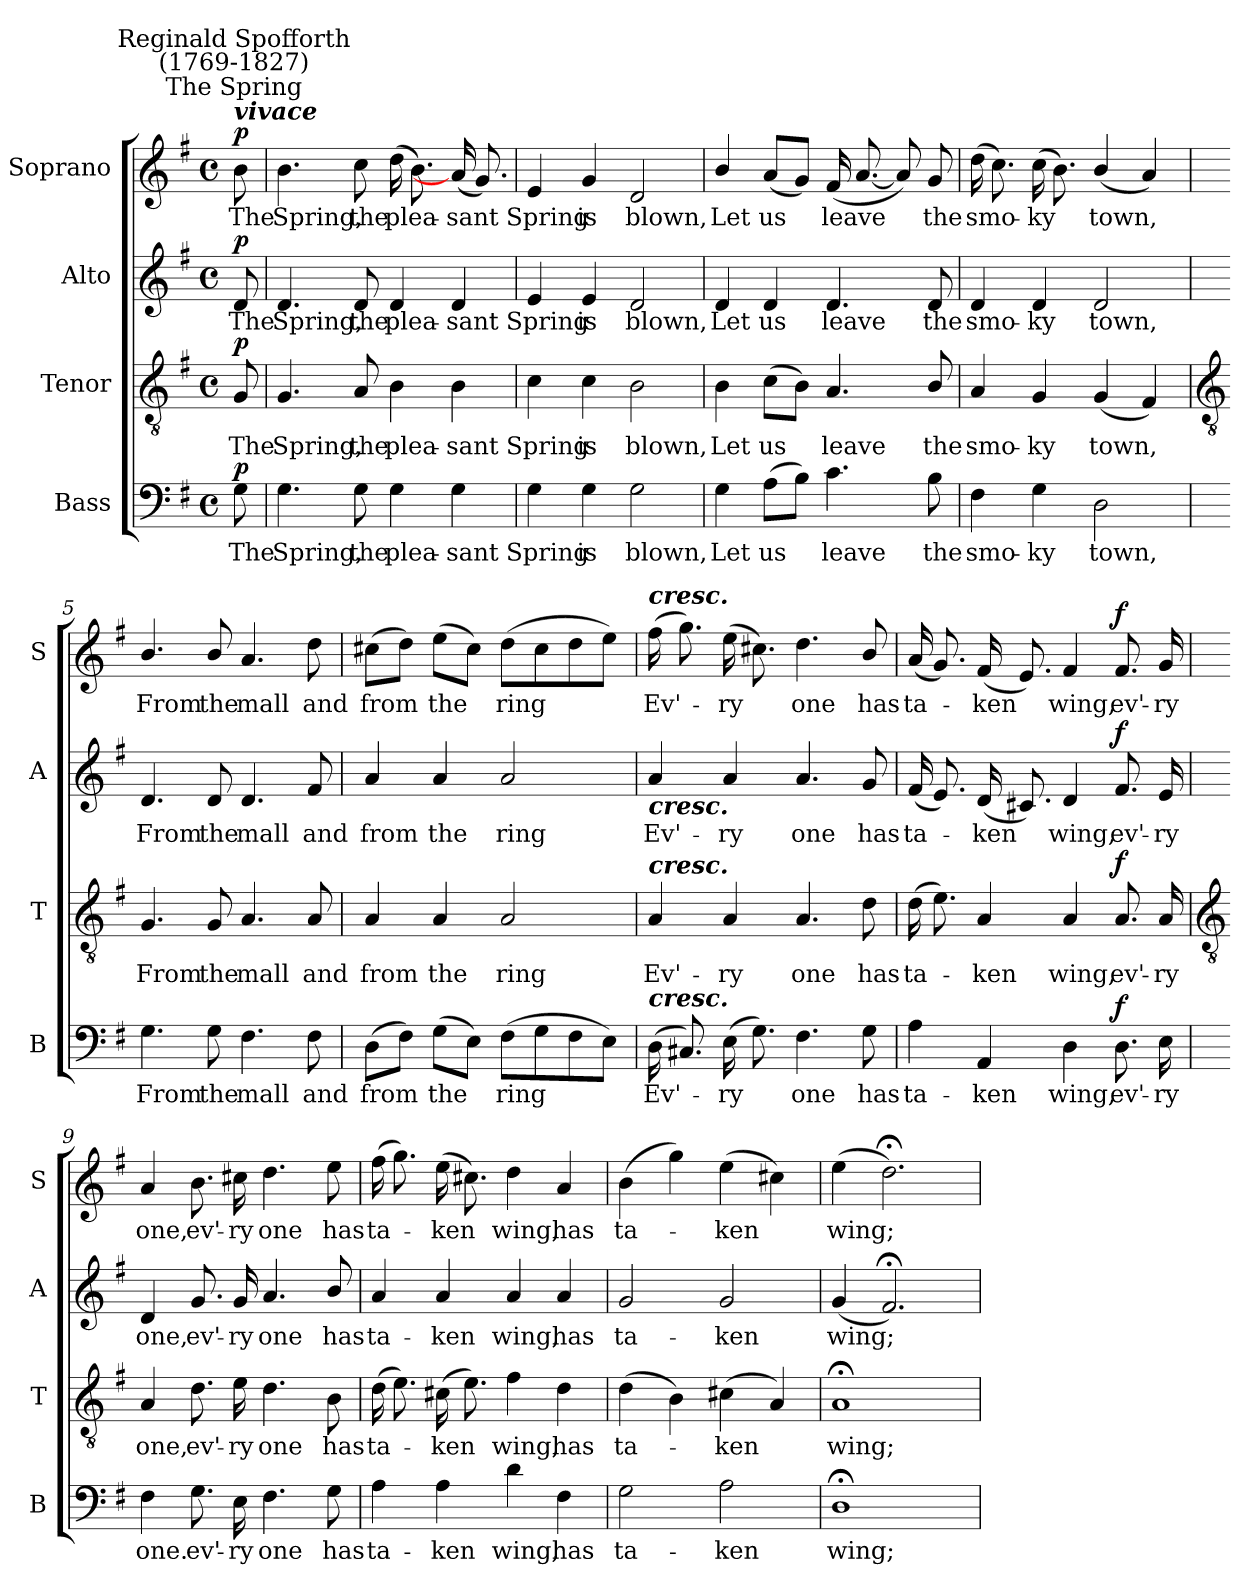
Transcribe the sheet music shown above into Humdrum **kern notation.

**kern	**text	**dynam	**kern	**text	**dynam	**kern	**text	**dynam	**kern	**text	**dynam
*part4	*part4	*part4	*part3	*part3	*part3	*part2	*part2	*part2	*part1	*part1	*part1
*staff4	*staff4	*staff4	*staff3	*staff3	*staff3	*staff2	*staff2	*staff2	*staff1	*staff1	*staff1
*I"Bass	*	*	*I"Tenor	*	*	*I"Alto	*	*	*I"Soprano	*	*
*I'B	*	*	*I'T	*	*	*I'A	*	*	*I'S	*	*
*clefF4	*	*	*clefGv2	*	*	*clefG2	*	*	*clefG2	*	*
*k[f#]	*	*	*k[f#]	*	*	*k[f#]	*	*	*k[f#]	*	*
*G:	*	*	*G:	*	*	*G:	*	*	*G:	*	*
*M4/4	*	*	*M4/4	*	*	*M4/4	*	*	*M4/4	*	*
*met(c)	*	*	*met(c)	*	*	*met(c)	*	*	*met(c)	*	*
=	=	=	=	=	=	=	=	=	=	=	=
!	!	!	!	!	!	!	!	!	!LO:TX:a:Bi:t=vivace	!	!
!	!	!	!	!	!	!	!	!	!LO:TX:a:cj:t=The Spring	!	!
!	!	!	!	!	!	!	!	!	!LO:TX:a:cj:t=Reginald Spofforth\n(1769-1827)	!	!
!	!LO:LY:b	!LO:DY:b	!	!LO:LY:b	!LO:DY:b	!	!LO:LY:b	!LO:DY:b	!	!LO:LY:b	!LO:DY:b
8G	The	p	8G	The	p	8d	The	p	8b	The	p
=1	=1	=1	=1	=1	=1	=1	=1	=1	=1	=1	=1
!	!LO:LY:b	!	!	!LO:LY:b	!	!	!LO:LY:b	!	!	!LO:LY:b	!
4.G	Spring,	.	4.G	Spring,	.	4.d	Spring,	.	4.b	Spring,	.
!	!LO:LY:b	!	!	!LO:LY:b	!	!	!LO:LY:b	!	!	!LO:LY:b	!
8G	the	.	8A/	the	.	8d	the	.	8cc	the	.
!	!LO:LY:b	!	!	!LO:LY:b	!	!	!LO:LY:b	!	!	!LO:LY:b	!
4G	plea-	.	4B	plea-	.	4d	plea-	.	(>16ddLL	plea-	.
.	.	.	.	.	.	.	.	.	8.bJ)	.	.
!	!LO:LY:b	!	!	!LO:LY:b	!	!	!LO:LY:b	!	!	!LO:LY:b	!
4G	-sant	.	4B	-sant	.	4d	-sant	.	(<16aLL]	sant	.
.	.	.	.	.	.	.	.	.	8.gJ)	.	.
=2	=2	=2	=2	=2	=2	=2	=2	=2	=2	=2	=2
!	!LO:LY:b	!	!	!LO:LY:b	!	!	!LO:LY:b	!	!	!LO:LY:b	!
4G	Spring	.	4c	Spring	.	4e	Spring	.	4e	Spring	.
!	!LO:LY:b	!	!	!LO:LY:b	!	!	!LO:LY:b	!	!	!LO:LY:b	!
4G	is	.	4c	is	.	4e	is	.	4g	is	.
!	!LO:LY:b	!	!	!LO:LY:b	!	!	!LO:LY:b	!	!	!LO:LY:b	!
2G	blown,	.	2B	blown,	.	2d	blown,	.	2d	blown,	.
=3	=3	=3	=3	=3	=3	=3	=3	=3	=3	=3	=3
!	!LO:LY:b	!	!	!LO:LY:b	!	!	!LO:LY:b	!	!	!LO:LY:b	!
4G	Let	.	4B	Let	.	4d	Let	.	4b/	Let	.
!	!LO:LY:b	!	!	!LO:LY:b	!	!	!LO:LY:b	!	!	!LO:LY:b	!
(>8AL	us	.	(>8cL	us	.	4d	us	.	(<8aL	us	.
8BJ)	.	.	8BJ)	.	.	.	.	.	8gJ)	.	.
!	!LO:LY:b	!	!	!LO:LY:b	!	!	!LO:LY:b	!	!	!LO:LY:b	!
4.c	leave	.	4.A	leave	.	4.d	leave	.	(<16f#LL	leave	.
.	.	.	.	.	.	.	.	.	[8.a	.	.
.	.	.	.	.	.	.	.	.	8aJ])	.	.
!	!LO:LY:b	!	!	!LO:LY:b	!	!	!LO:LY:b	!	!	!LO:LY:b	!
8B	the	.	8B/	the	.	8d	the	.	8g	the	.
=4	=4	=4	=4	=4	=4	=4	=4	=4	=4	=4	=4
!	!LO:LY:b	!	!	!LO:LY:b	!	!	!LO:LY:b	!	!	!LO:LY:b	!
4F#	smo-	.	4A/	smo-	.	4d	smo-	.	(>16ddLL	smo-	.
.	.	.	.	.	.	.	.	.	8.ccJ)	.	.
!	!LO:LY:b	!	!	!LO:LY:b	!	!	!LO:LY:b	!	!	!LO:LY:b	!
4G	-ky	.	4G	-ky	.	4d	-ky	.	(>16ccLL	ky	.
.	.	.	.	.	.	.	.	.	8.bJ)	.	.
!	!LO:LY:b	!	!	!LO:LY:b	!	!	!LO:LY:b	!	!	!LO:LY:b	!
2D	town,	.	(<4G	town,	.	2d	town,	.	(<4b/	town,	.
.	.	.	4F#)	.	.	.	.	.	4a)	.	.
!!LO:LB:g=z
=5	=5	=5	=5	=5	=5	=5	=5	=5	=5	=5	=5
*	*	*	*clefGv2	*	*	*	*	*	*	*	*
!	!LO:LY:b	!	!	!LO:LY:b	!	!	!LO:LY:b	!	!	!LO:LY:b	!
4.G	From	.	4.G	From	.	4.d	From	.	4.b/	From	.
!	!LO:LY:b	!	!	!LO:LY:b	!	!	!LO:LY:b	!	!	!LO:LY:b	!
8G	the	.	8G	the	.	8d	the	.	8b/	the	.
!	!LO:LY:b	!	!	!LO:LY:b	!	!	!LO:LY:b	!	!	!LO:LY:b	!
4.F#	mall	.	4.A	mall	.	4.d	mall	.	4.a	mall	.
!	!LO:LY:b	!	!	!LO:LY:b	!	!	!LO:LY:b	!	!	!LO:LY:b	!
8F#	and	.	8A	and	.	8f#	and	.	8dd	and	.
=6	=6	=6	=6	=6	=6	=6	=6	=6	=6	=6	=6
!	!LO:LY:b	!	!	!LO:LY:b	!	!	!LO:LY:b	!	!	!LO:LY:b	!
(>8DL	from	.	4A	from	.	4a	from	.	(>8cc#XL	from	.
8F#J)	.	.	.	.	.	.	.	.	8ddJ)	.	.
!	!LO:LY:b	!	!	!LO:LY:b	!	!	!LO:LY:b	!	!	!LO:LY:b	!
(>8GL	the	.	4A	the	.	4a	the	.	(>8eeL	the	.
8EJ)	.	.	.	.	.	.	.	.	8cc#J)	.	.
!	!LO:LY:b	!	!	!LO:LY:b	!	!	!LO:LY:b	!	!	!LO:LY:b	!
(>8F#L	ring	.	2A	ring	.	2a	ring	.	(>8ddL	ring	.
8G	.	.	.	.	.	.	.	.	8cc#	.	.
8F#	.	.	.	.	.	.	.	.	8dd	.	.
8EJ)	.	.	.	.	.	.	.	.	8eeJ)	.	.
=7	=7	=7	=7	=7	=7	=7	=7	=7	=7	=7	=7
!	!	!	!	!	!	!	!	!	!LO:TX:a:Bi:t=cresc.	!	!
!	!	!	!	!	!	!LO:TX:b:Bi:t=cresc.	!	!	!	!	!
!	!	!	!LO:TX:a:Bi:t=cresc.	!	!	!	!	!	!	!	!
!LO:TX:a:Bi:t=cresc.	!	!	!	!	!	!	!	!	!	!	!
!	!LO:LY:b	!	!	!LO:LY:b	!	!	!LO:LY:b	!	!	!LO:LY:b	!
(<16DLL	Ev'-	.	4A	Ev'-	.	4a	Ev'-	.	(>16ff#LL	Ev'-	.
8.C#XJ)	.	.	.	.	.	.	.	.	8.ggJ)	.	.
!	!LO:LY:b	!	!	!LO:LY:b	!	!	!LO:LY:b	!	!	!LO:LY:b	!
(>16ELL	ry	.	4A	-ry	.	4a	-ry	.	(>16eeLL	ry	.
8.GJ)	.	.	.	.	.	.	.	.	8.cc#XJ)	.	.
!	!LO:LY:b	!	!	!LO:LY:b	!	!	!LO:LY:b	!	!	!LO:LY:b	!
4.F#	one	.	4.A	one	.	4.a	one	.	4.dd	one	.
!	!LO:LY:b	!	!	!LO:LY:b	!	!	!LO:LY:b	!	!	!LO:LY:b	!
8G	has	.	8d	has	.	8g	has	.	8b/	has	.
=8	=8	=8	=8	=8	=8	=8	=8	=8	=8	=8	=8
!	!LO:LY:b	!	!	!LO:LY:b	!	!	!LO:LY:b	!	!	!LO:LY:b	!
4A	ta-	.	(>16dLL	ta-	.	(<16f#LL	ta-	.	(<16aLL	ta-	.
.	.	.	8.eJ)	.	.	8.eJ)	.	.	8.gJ)	.	.
!	!LO:LY:b	!	!	!LO:LY:b	!	!	!LO:LY:b	!	!	!LO:LY:b	!
4AA	-ken	.	4A	ken	.	(<16dLL	ken	.	(<16f#LL	ken	.
.	.	.	.	.	.	8.c#XJ)	.	.	8.eJ)	.	.
!	!LO:LY:b	!	!	!LO:LY:b	!	!	!LO:LY:b	!	!	!LO:LY:b	!
4D	wing,	.	4A	wing,	.	4d	wing,	.	4f#	wing,	.
!	!LO:LY:b	!LO:DY:b	!	!LO:LY:b	!LO:DY:b	!	!LO:LY:b	!LO:DY:b	!	!LO:LY:b	!LO:DY:b
8.D	ev'-	f	8.A	ev'-	f	8.f#	ev'-	f	8.f#	ev'-	f
!	!LO:LY:b	!	!	!LO:LY:b	!	!	!LO:LY:b	!	!	!LO:LY:b	!
16E	-ry	.	16A	-ry	.	16e	-ry	.	16g	-ry	.
!!LO:LB:g=z
=9	=9	=9	=9	=9	=9	=9	=9	=9	=9	=9	=9
*	*	*	*clefGv2	*	*	*	*	*	*	*	*
!	!LO:LY:b	!	!	!LO:LY:b	!	!	!LO:LY:b	!	!	!LO:LY:b	!
4F#	one.	.	4A	one,	.	4d	one,	.	4a	one,	.
!	!LO:LY:b	!	!	!LO:LY:b	!	!	!LO:LY:b	!	!	!LO:LY:b	!
8.G	ev'-	.	8.d	ev'-	.	8.g	ev'-	.	8.b	ev'-	.
!	!LO:LY:b	!	!	!LO:LY:b	!	!	!LO:LY:b	!	!	!LO:LY:b	!
16E	-ry	.	16e	-ry	.	16g	-ry	.	16cc#X	-ry	.
!	!LO:LY:b	!	!	!LO:LY:b	!	!	!LO:LY:b	!	!	!LO:LY:b	!
4.F#	one	.	4.d	one	.	4.a	one	.	4.dd	one	.
!	!LO:LY:b	!	!	!LO:LY:b	!	!	!LO:LY:b	!	!	!LO:LY:b	!
8G	has	.	8B	has	.	8b/	has	.	8ee	has	.
=10	=10	=10	=10	=10	=10	=10	=10	=10	=10	=10	=10
!	!LO:LY:b	!	!	!LO:LY:b	!	!	!LO:LY:b	!	!	!LO:LY:b	!
4A	ta-	.	(>16dLL	ta-	.	4a	ta-	.	(>16ff#LL	ta-	.
.	.	.	8.eJ)	.	.	.	.	.	8.ggJ)	.	.
!	!LO:LY:b	!	!	!LO:LY:b	!	!	!LO:LY:b	!	!	!LO:LY:b	!
4A	-ken	.	(>16c#XLL	ken	.	4a	-ken	.	(>16eeLL	ken	.
.	.	.	8.eJ)	.	.	.	.	.	8.cc#XJ)	.	.
!	!LO:LY:b	!	!	!LO:LY:b	!	!	!LO:LY:b	!	!	!LO:LY:b	!
4d	wing,	.	4f#	wing,	.	4a	wing,	.	4dd	wing,	.
!	!LO:LY:b	!	!	!LO:LY:b	!	!	!LO:LY:b	!	!	!LO:LY:b	!
4F#	has	.	4d	has	.	4a	has	.	4a	has	.
=11	=11	=11	=11	=11	=11	=11	=11	=11	=11	=11	=11
!	!LO:LY:b	!	!	!LO:LY:b	!	!	!LO:LY:b	!	!	!LO:LY:b	!
2G	ta-	.	(>4d	ta-	.	2g	ta-	.	(>4b	ta-	.
.	.	.	4B)	.	.	.	.	.	4gg)	.	.
!	!LO:LY:b	!	!	!LO:LY:b	!	!	!LO:LY:b	!	!	!LO:LY:b	!
2A	-ken	.	(<4c#X	ken	.	2g	-ken	.	(>4ee	ken	.
.	.	.	4A)	.	.	.	.	.	4cc#X)	.	.
=12	=12	=12	=12	=12	=12	=12	=12	=12	=12	=12	=12
!	!LO:LY:b	!	!	!LO:LY:b	!	!	!LO:LY:b	!	!	!LO:LY:b	!
1D;<	wing;	.	1A;<	wing;	.	(<4g	wing;	.	(>4ee	wing;	.
.	.	.	.	.	.	2.f#;<)	.	.	2.dd;<)	.	.
=	=	=	=	=	=	=	=	=	=	=	=
*-	*-	*-	*-	*-	*-	*-	*-	*-	*-	*-	*-
